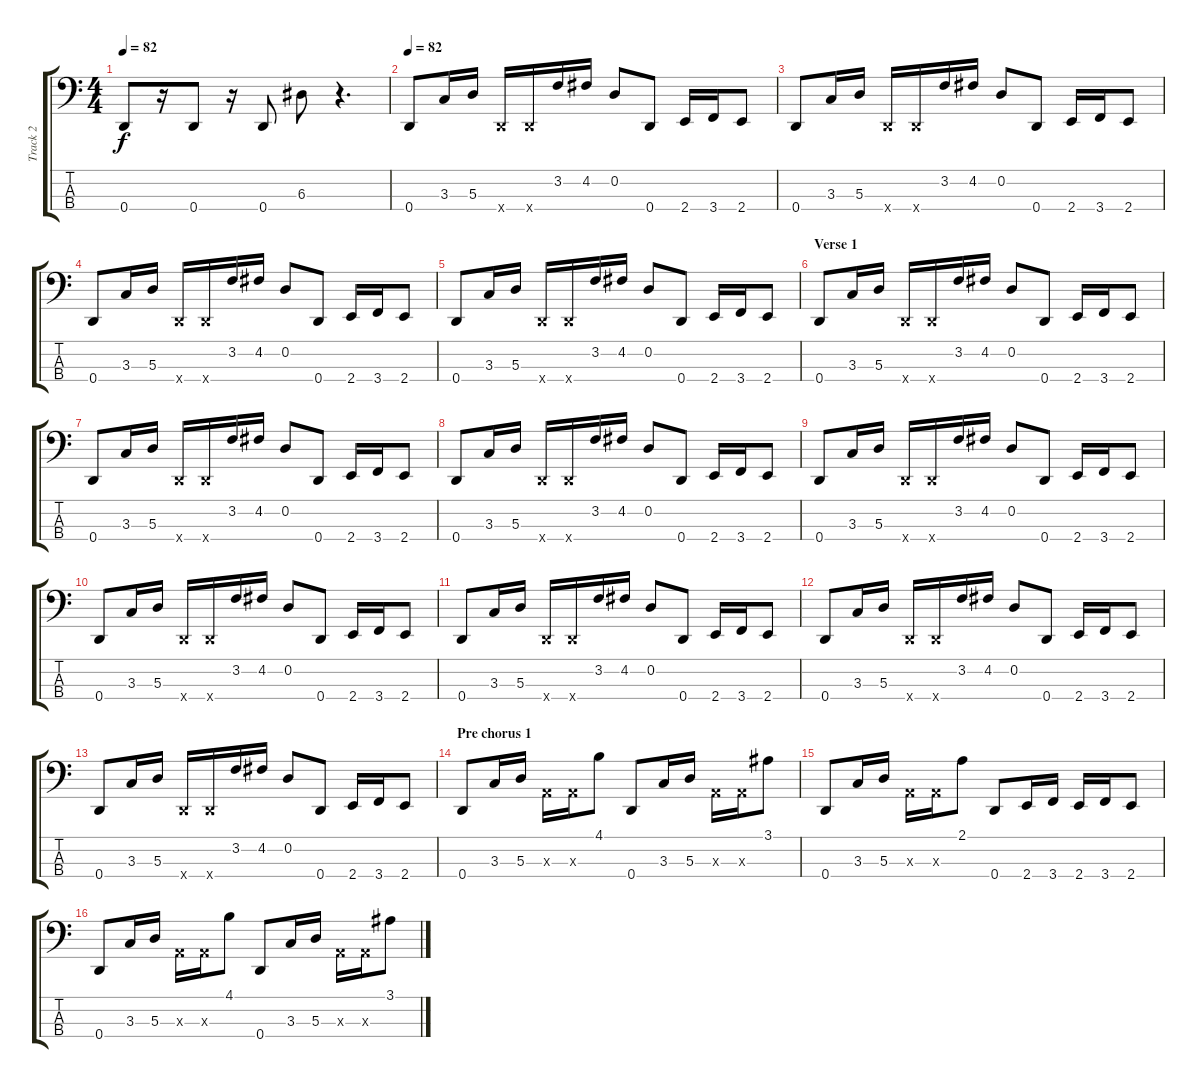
\track ("Track 2" "Track 2") {instrument slapbass2}
\staff {score tabs}
\tuning (G2 D2 A1 D1) {hide}
\ts (4 4)
\tempo 82
\clef f4
\ks c
0.4.8{dy f} r.16 0.4.8 r.16 0.4.8 6.3.8 r.4{d} |
\tempo 82
0.4.8 3.3.16 5.3.16 0.4{x}.16 0.4{x}.16 3.2.16 4.2.16 0.2.8 0.4.8 2.4.16 3.4.16 2.4.8 |
0.4.8 3.3.16 5.3.16 0.4{x}.16 0.4{x}.16 3.2.16 4.2.16 0.2.8 0.4.8 2.4.16 3.4.16 2.4.8 |
0.4.8 3.3.16 5.3.16 0.4{x}.16 0.4{x}.16 3.2.16 4.2.16 0.2.8 0.4.8 2.4.16 3.4.16 2.4.8 |
0.4.8 3.3.16 5.3.16 0.4{x}.16 0.4{x}.16 3.2.16 4.2.16 0.2.8 0.4.8 2.4.16 3.4.16 2.4.8 |
\section ("" "Verse 1")
0.4.8 3.3.16 5.3.16 0.4{x}.16 0.4{x}.16 3.2.16 4.2.16 0.2.8 0.4.8 2.4.16 3.4.16 2.4.8 |
0.4.8 3.3.16 5.3.16 0.4{x}.16 0.4{x}.16 3.2.16 4.2.16 0.2.8 0.4.8 2.4.16 3.4.16 2.4.8 |
0.4.8 3.3.16 5.3.16 0.4{x}.16 0.4{x}.16 3.2.16 4.2.16 0.2.8 0.4.8 2.4.16 3.4.16 2.4.8 |
0.4.8 3.3.16 5.3.16 0.4{x}.16 0.4{x}.16 3.2.16 4.2.16 0.2.8 0.4.8 2.4.16 3.4.16 2.4.8 |
0.4.8 3.3.16 5.3.16 0.4{x}.16 0.4{x}.16 3.2.16 4.2.16 0.2.8 0.4.8 2.4.16 3.4.16 2.4.8 |
0.4.8 3.3.16 5.3.16 0.4{x}.16 0.4{x}.16 3.2.16 4.2.16 0.2.8 0.4.8 2.4.16 3.4.16 2.4.8 |
0.4.8 3.3.16 5.3.16 0.4{x}.16 0.4{x}.16 3.2.16 4.2.16 0.2.8 0.4.8 2.4.16 3.4.16 2.4.8 |
0.4.8 3.3.16 5.3.16 0.4{x}.16 0.4{x}.16 3.2.16 4.2.16 0.2.8 0.4.8 2.4.16 3.4.16 2.4.8 |
\section ("" "Pre chorus 1")
0.4.8 3.3.16 5.3.16 0.3{x}.16 0.3{x}.16 4.1.8 0.4.8 3.3.16 5.3.16 0.3{x}.16 0.3{x}.16 3.1.8 |
0.4.8 3.3.16 5.3.16 0.3{x}.16 0.3{x}.16 2.1.8 0.4.8 2.4.16 3.4.16 2.4.16 3.4.16 2.4.8 |
0.4.8 3.3.16 5.3.16 0.3{x}.16 0.3{x}.16 4.1.8 0.4.8 3.3.16 5.3.16 0.3{x}.16 0.3{x}.16 3.1.8
